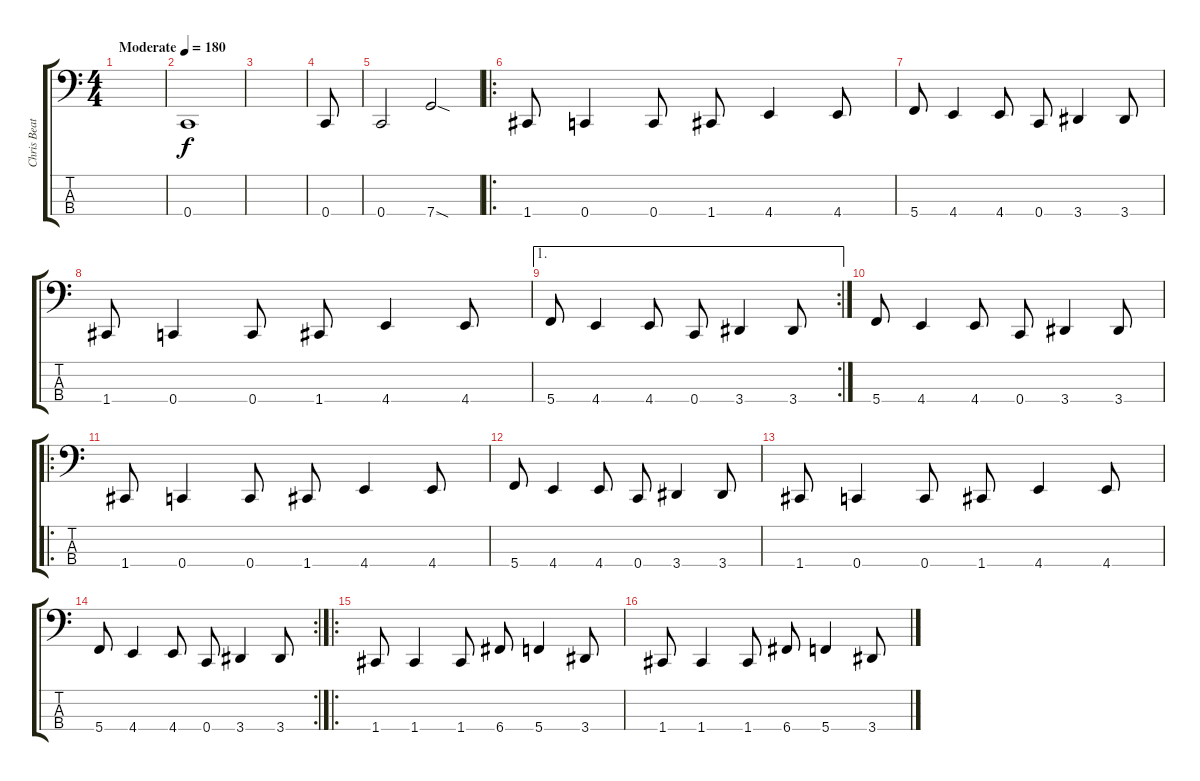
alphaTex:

\track ("Chris Beattie" "Chris Beat") {instrument electricbasspick}
\staff {score tabs}
\tuning (F2 C2 G1 C1) {hide}
\ts (4 4)
\tempo (180 "Moderate")
\clef f4
\ks c
|
0.4.1 |
|
0.4.8 |
0.4.2 7.4{sod}.2 |
\ro
1.4.8 0.4.4 0.4.8 1.4.8 4.4.4 4.4.8 |
5.4.8 4.4.4 4.4.8 0.4.8 3.4.4 3.4.8 |
1.4.8 0.4.4 0.4.8 1.4.8 4.4.4 4.4.8 |
\ae 1
\rc 2
5.4.8 4.4.4 4.4.8 0.4.8 3.4.4 3.4.8 |
5.4.8 4.4.4 4.4.8 0.4.8 3.4.4 3.4.8 |
\ro
1.4.8 0.4.4 0.4.8 1.4.8 4.4.4 4.4.8 |
5.4.8 4.4.4 4.4.8 0.4.8 3.4.4 3.4.8 |
1.4.8 0.4.4 0.4.8 1.4.8 4.4.4 4.4.8 |
\rc 2
5.4.8 4.4.4 4.4.8 0.4.8 3.4.4 3.4.8 |
\ro
1.4.8 1.4.4 1.4.8 6.4.8 5.4.4 3.4.8 |
1.4.8 1.4.4 1.4.8 6.4.8 5.4.4 3.4.8
